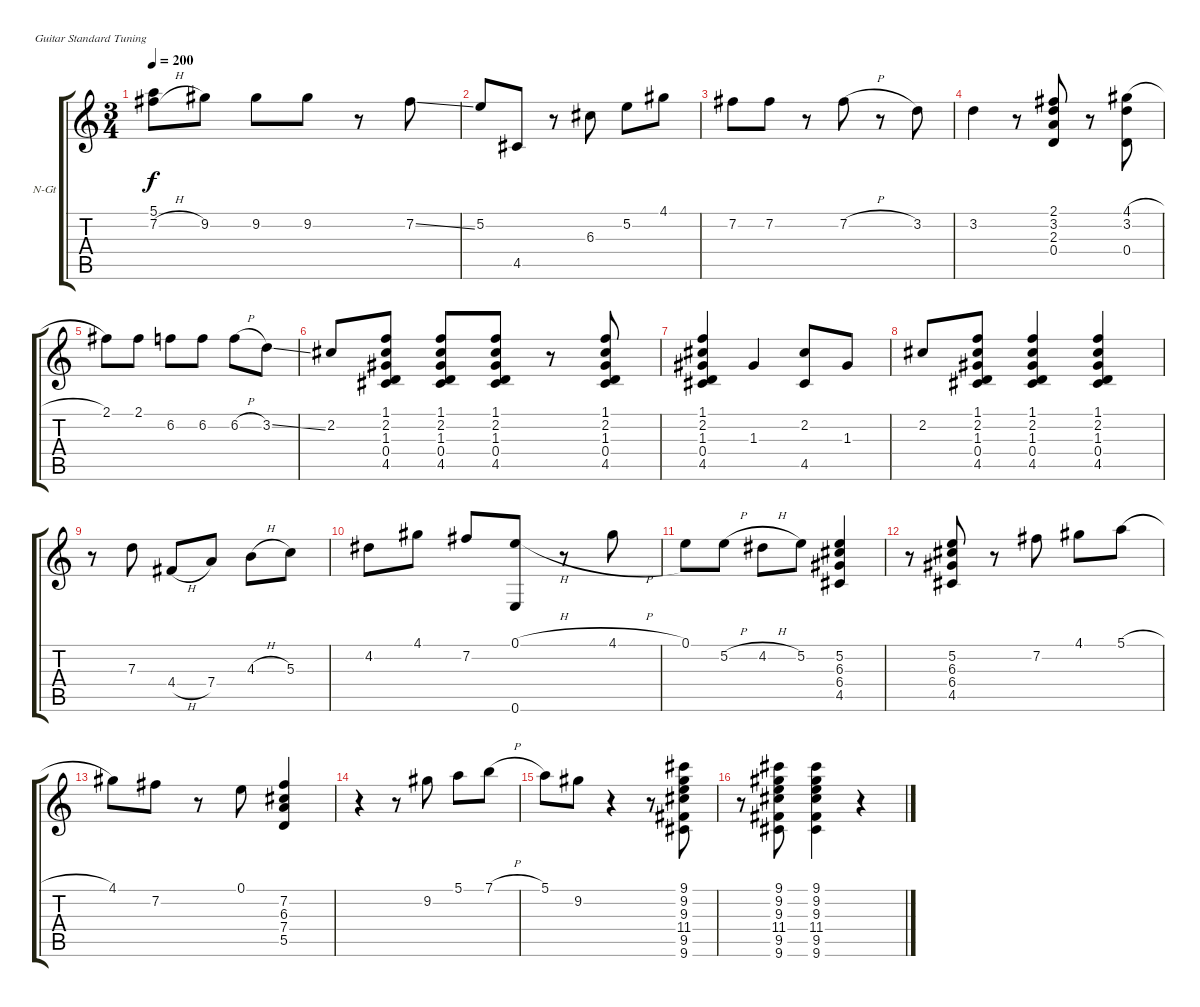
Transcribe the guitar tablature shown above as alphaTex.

\bracketExtendMode groupsimilarinstruments
\firstSystemTrackNameOrientation horizontal
\otherSystemsTrackNameOrientation horizontal
\track ("Piste 1" "N-Gt") {instrument acousticguitarnylon}
\staff {score tabs}
\tuning (E4 B3 G3 D3 A2 E2)
\ts (3 4)
\tempo 200
\clef g2
\ks c
(5.1 7.2{h}).8{dy f} 9.2.8 9.2.8 9.2.8 r.8 7.2{ss}.8 |
5.2.8 4.5.8 r.8 6.3.8 5.2.8 4.1.8 |
7.2.8 7.2.8 r.8 7.2{h}.8 r.8 3.2.8 |
3.2.4 r.8 (2.1 3.2 2.3 0.4).8 r.8 (4.1{h} 3.2 0.4).8 |
2.1.8 2.1.8 6.2.8 6.2.8 6.2{h}.8 3.2{ss}.8 |
2.2.8 (1.1 2.2 1.3 0.4 4.5).8 (1.1 2.2 1.3 0.4 4.5).8 (1.1 2.2 1.3 0.4 4.5).8 r.8 (1.1 2.2 1.3 0.4 4.5).8 |
(1.1 2.2 1.3 0.4 4.5).4 1.3.4 (2.2 4.5).8 1.3.8 |
2.2.8 (1.1 2.2 1.3 0.4 4.5).8 (1.1 2.2 1.3 0.4 4.5).4 (1.1 2.2 1.3 0.4 4.5).4 |
r.8 7.3.8 4.4{h}.8 7.4.8 4.3{h}.8 5.3.8 |
4.2.8 4.1.8 7.2.8 (0.1{h} 0.6).8 r.8 4.1{h}.8 |
0.1.8 5.2{h}.8 4.2{h}.8 5.2.8 (5.2 6.3 6.4 4.5).4 |
r.8 (5.2 6.3 6.4 4.5).8 r.8 7.2.8 4.1.8 5.1{h}.8 |
4.1.8 7.2.8 r.8 0.1.8 (7.2 6.3 7.4 5.5).4 |
r.4 r.8 9.2.8 5.1.8 7.1{h}.8 |
5.1.8 9.2.8 r.4 r.8 (9.1 9.2 9.3 11.4 9.5 9.6).8 |
r.8 (9.1 9.2 9.3 11.4 9.5 9.6).8 (9.1 9.2 9.3 11.4 9.5 9.6).4 r.4
